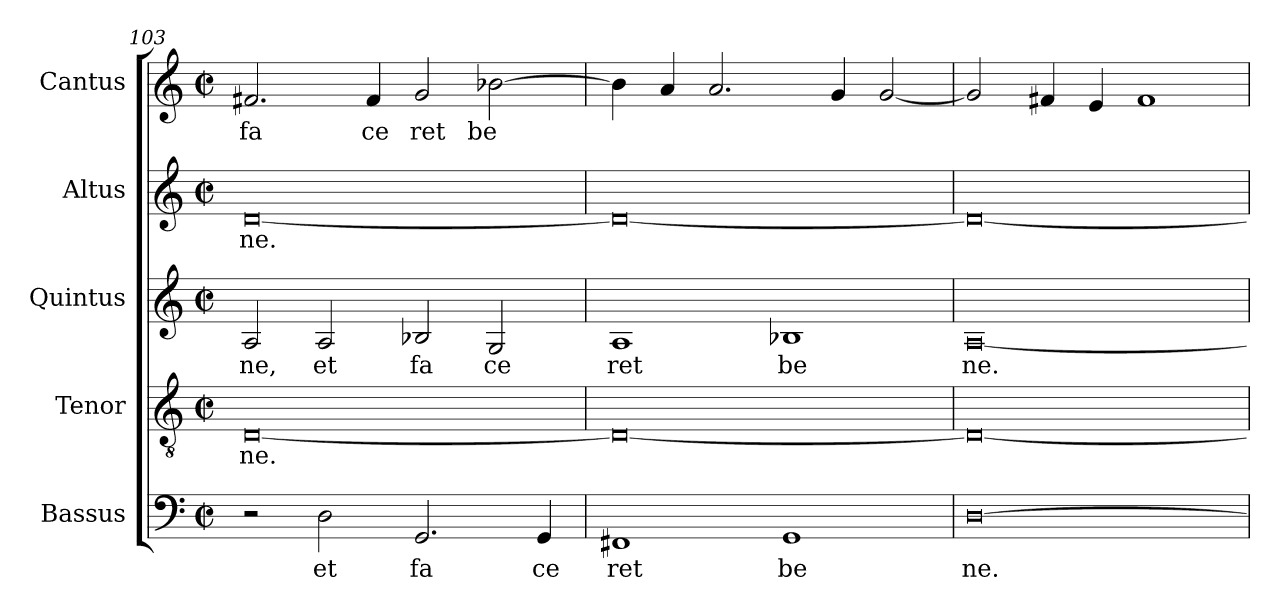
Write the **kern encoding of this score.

**kern	**text	**kern	**text	**kern	**text	**kern	**text	**kern	**text
*part5	*part5	*part4	*part4	*part3	*part3	*part2	*part2	*part1	*part1
*staff5	*staff5	*staff4	*staff4	*staff3	*staff3	*staff2	*staff2	*staff1	*staff1
*I"Bassus	*	*I"Tenor	*	*I"Quintus	*	*I"Altus	*	*I"Cantus	*
*clefF4	*	*clefGv2	*	*clefG2	*	*clefG2	*	*clefG2	*
*k[]	*	*k[]	*	*k[]	*	*k[]	*	*k[]	*
*C:	*	*C:	*	*C:	*	*C:	*	*C:	*
*M2/2	*	*M2/2	*	*M2/2	*	*M2/2	*	*M2/2	*
*met(c|)	*	*met(c|)	*	*met(c|)	*	*met(c|)	*	*met(c|)	*
=103	=103	=103	=103	=103	=103	=103	=103	=103	=103
!	!	!	!LO:LY:b:cj	!	!LO:LY:b:cj	!	!LO:LY:b:cj	!	!LO:LY:b:cj
2r	.	[<0D	ne.	2A/	ne,	[<0d	ne.	2.f#X/	fa
!	!LO:LY:b:cj	!	!	!	!LO:LY:b:cj	!	!	!	!
2D\	et	.	.	2A/	et	.	.	.	.
!	!	!	!	!	!	!	!	!	!LO:LY:b:cj
.	.	.	.	.	.	.	.	4f#/	ce
!	!LO:LY:b:cj	!	!	!	!LO:LY:b:cj	!	!	!	!LO:LY:b:cj
2.GG/	fa	.	.	2B-X/	fa	.	.	2g/	ret
!	!	!	!	!	!LO:LY:b:cj	!	!	!	!LO:LY:b:cj
.	.	.	.	2G/	ce	.	.	[>2b-X\	be
!	!LO:LY:b:cj	!	!	!	!	!	!	!	!
4GG/	ce	.	.	.	.	.	.	.	.
=104	=104	=104	=104	=104	=104	=104	=104	=104	=104
!	!LO:LY:b:cj	!	!LO:LY:b:cj	!	!LO:LY:b:cj	!	!LO:LY:b:cj	!	!LO:LY:b:cj
1FF#X	ret	0D_<	.	1A	ret	0d_<	.	4b-\]	.
!	!	!	!	!	!	!	!	!	!LO:LY:b:cj
.	.	.	.	.	.	.	.	4a/	.
!	!	!	!	!	!	!	!	!	!LO:LY:b:cj
.	.	.	.	.	.	.	.	2.a/	.
!	!LO:LY:b:cj	!	!	!	!LO:LY:b:cj	!	!	!	!
1GG	be	.	.	1B-X	be	.	.	.	.
!	!	!	!	!	!	!	!	!	!LO:LY:b:cj
.	.	.	.	.	.	.	.	4g/	.
!	!	!	!	!	!	!	!	!	!LO:LY:b:cj
.	.	.	.	.	.	.	.	[<2g/	.
=105	=105	=105	=105	=105	=105	=105	=105	=105	=105
!	!LO:LY:b:cj	!	!LO:LY:b:cj	!	!LO:LY:b:cj	!	!LO:LY:b:cj	!	!LO:LY:b:cj
[>0D	ne.	0D_<	.	[<0A	ne.	0d_<	.	2g/]	.
!	!	!	!	!	!	!	!	!	!LO:LY:b:cj
.	.	.	.	.	.	.	.	4f#X/	.
!	!	!	!	!	!	!	!	!	!LO:LY:b:cj
.	.	.	.	.	.	.	.	4e/	.
!	!	!	!	!	!	!	!	!	!LO:LY:b:cj
.	.	.	.	.	.	.	.	1f#	.
=	=	=	=	=	=	=	=	=	=
*-	*-	*-	*-	*-	*-	*-	*-	*-	*-
